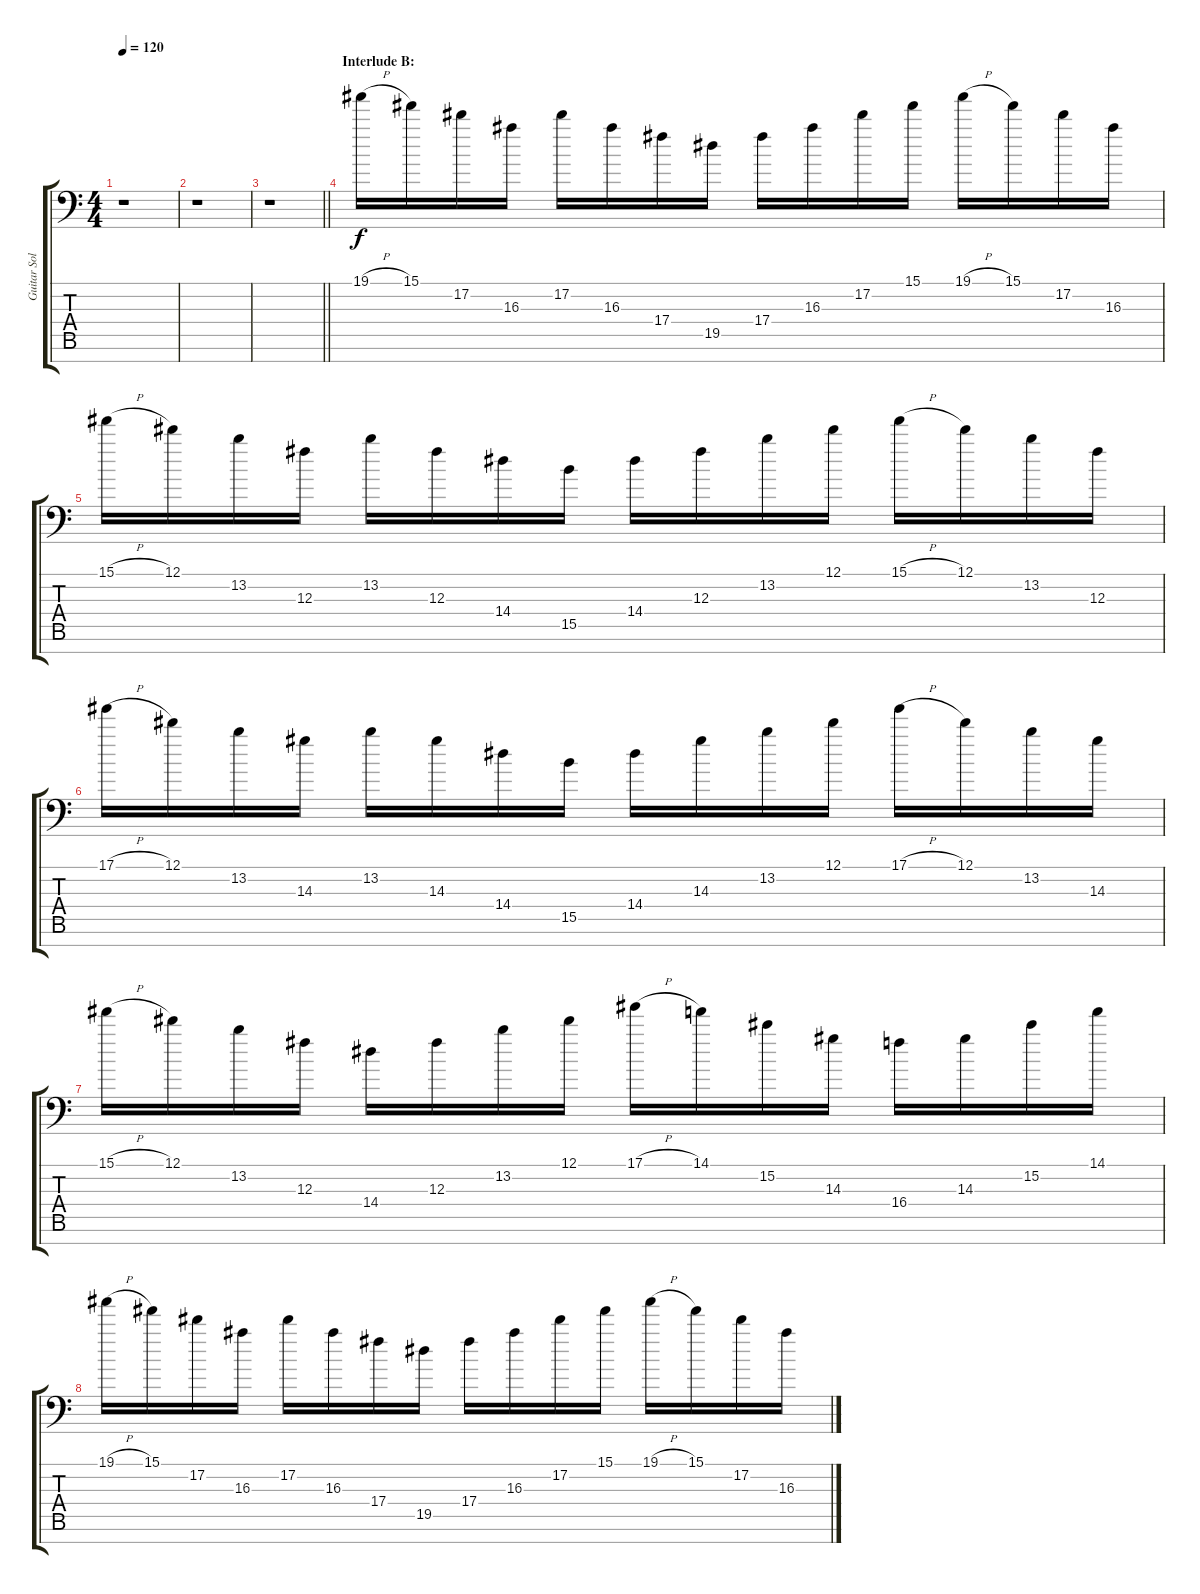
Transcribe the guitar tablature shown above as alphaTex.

\track ("Guitar Solo" "Guitar Sol") {instrument distortionguitar}
\staff {score tabs}
\tuning (Eb4 Bb3 Gb3 Db3 Ab2 Eb2 Bb1) {hide}
\ts (4 4)
\tempo 120
\clef f4
\ks c
r.1{dy f} |
r.1 |
\barLineRight lightlight
r.1 |
\section ("" "Interlude B:")
19.1{h}.16{volume 12} 15.1.16 17.2.16 16.3.16 17.2.16 16.3.16 17.4.16 19.5.16 17.4.16 16.3.16 17.2.16 15.1.16 19.1{h}.16 15.1.16 17.2.16 16.3.16 |
15.1{h}.16 12.1.16 13.2.16 12.3.16 13.2.16 12.3.16 14.4.16 15.5.16 14.4.16 12.3.16 13.2.16 12.1.16 15.1{h}.16 12.1.16 13.2.16 12.3.16 |
17.1{h}.16 12.1.16 13.2.16 14.3.16 13.2.16 14.3.16 14.4.16 15.5.16 14.4.16 14.3.16 13.2.16 12.1.16 17.1{h}.16 12.1.16 13.2.16 14.3.16 |
15.1{h}.16 12.1.16 13.2.16 12.3.16 14.4.16 12.3.16 13.2.16 12.1.16 17.1{h}.16 14.1.16 15.2.16 14.3.16 16.4.16 14.3.16 15.2.16 14.1.16 |
19.1{h}.16 15.1.16 17.2.16 16.3.16 17.2.16 16.3.16 17.4.16 19.5.16 17.4.16 16.3.16 17.2.16 15.1.16 19.1{h}.16 15.1.16 17.2.16 16.3.16
